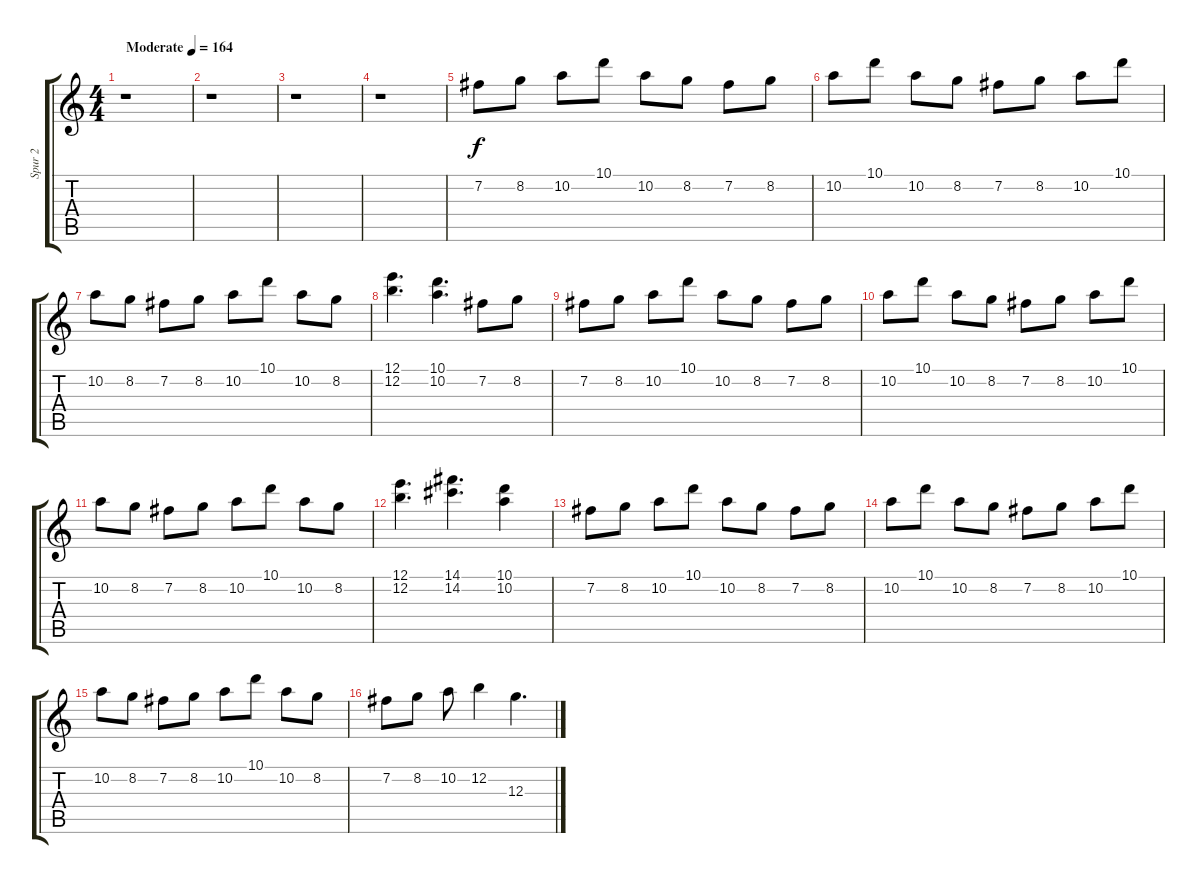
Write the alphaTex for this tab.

\track ("Spur 2" "Spur 2") {instrument overdrivenguitar}
\staff {score tabs}
\tuning (E4 B3 G3 D3 A2 E2) {hide}
\ts (4 4)
\tempo (164 "Moderate")
\clef g2
\ks c
r.1{dy f instrument overdrivenguitar} |
r.1 |
r.1 |
r.1 |
7.2.8 8.2.8 10.2.8 10.1.8 10.2.8 8.2.8 7.2.8 8.2.8 |
10.2.8 10.1.8 10.2.8 8.2.8 7.2.8 8.2.8 10.2.8 10.1.8 |
10.2.8 8.2.8 7.2.8 8.2.8 10.2.8 10.1.8 10.2.8 8.2.8 |
(12.1 12.2).4{d} (10.1 10.2).4{d} 7.2.8 8.2.8 |
7.2.8 8.2.8 10.2.8 10.1.8 10.2.8 8.2.8 7.2.8 8.2.8 |
10.2.8 10.1.8 10.2.8 8.2.8 7.2.8 8.2.8 10.2.8 10.1.8 |
10.2.8 8.2.8 7.2.8 8.2.8 10.2.8 10.1.8 10.2.8 8.2.8 |
(12.1 12.2).4{d} (14.1 14.2).4{d} (10.1 10.2).4 |
7.2.8 8.2.8 10.2.8 10.1.8 10.2.8 8.2.8 7.2.8 8.2.8 |
10.2.8 10.1.8 10.2.8 8.2.8 7.2.8 8.2.8 10.2.8 10.1.8 |
10.2.8 8.2.8 7.2.8 8.2.8 10.2.8 10.1.8 10.2.8 8.2.8 |
7.2.8 8.2.8 10.2.8 12.2.4 12.3.4{d}
